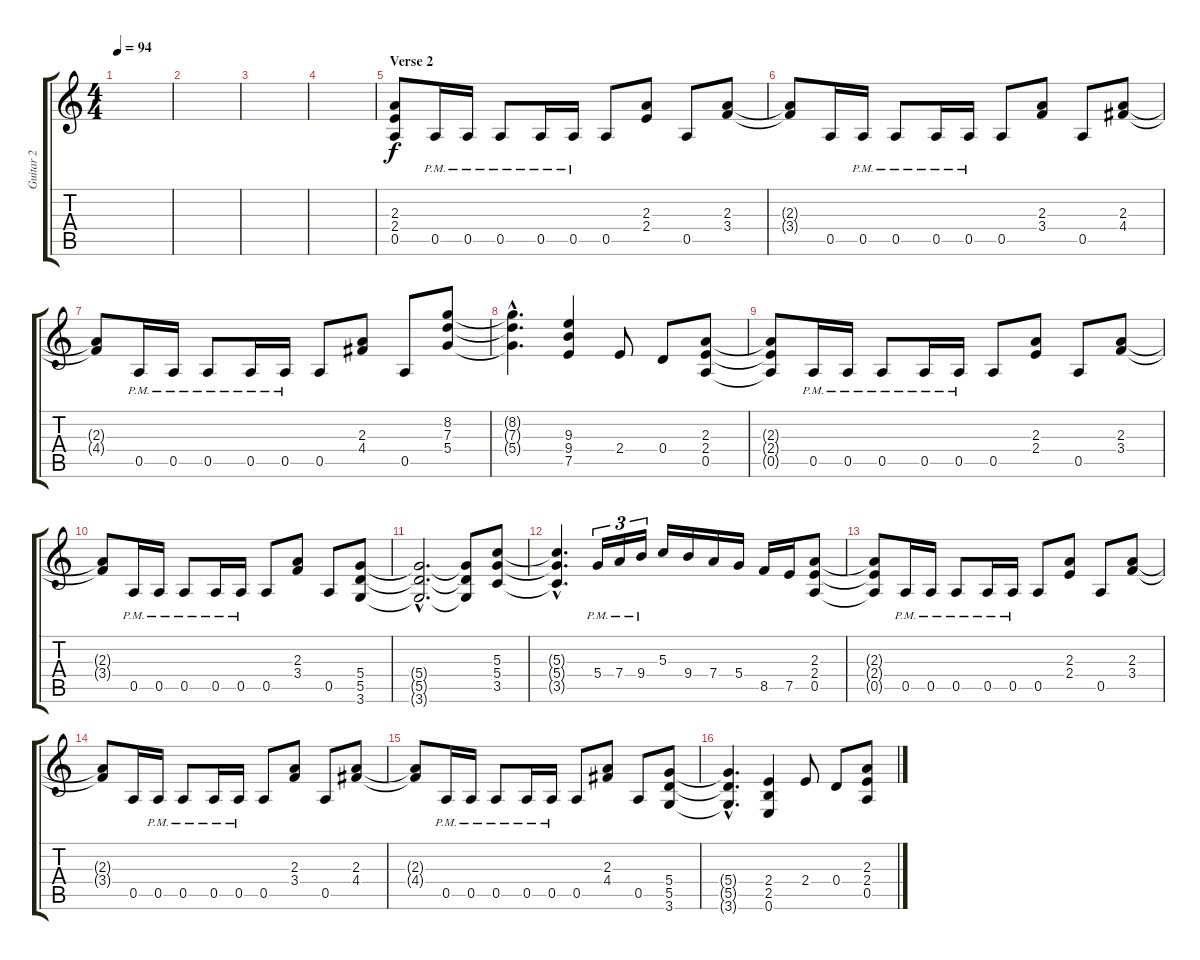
\track ("Guitar 2" "Guitar 2") {instrument distortionguitar}
\staff {score tabs}
\tuning (E4 B3 G3 D3 A2 E2) {hide}
\ts (4 4)
\tempo 94
\clef g2
\ks c
|
|
|
|
\section ("" "Verse 2")
(2.3 2.4 0.5).8{volume 14} 0.5{pm}.16 0.5{pm}.16 0.5{pm}.8 0.5{pm}.16 0.5{pm}.16 0.5.8 (2.3 2.4).8 0.5.8 (2.3 3.4).8 |
(2.3{t} 3.4{t}).8 0.5.16 0.5{pm}.16 0.5{pm}.8 0.5{pm}.16 0.5{pm}.16 0.5.8 (2.3 3.4).8 0.5.8 (2.3 4.4).8 |
(2.3{t} 4.4{t}).8 0.5{pm}.16 0.5{pm}.16 0.5{pm}.8 0.5{pm}.16 0.5{pm}.16 0.5.8 (2.3 4.4).8 0.5.8 (8.2 7.3 5.4).8 |
(8.2{hac t} 7.3{hac t} 5.4{hac t}).4{d} (9.3 9.4 7.5).4 2.4.8 0.4.8 (2.3 2.4 0.5).8 |
(2.3{t} 2.4{t} 0.5{t}).8 0.5{pm}.16 0.5{pm}.16 0.5{pm}.8 0.5{pm}.16 0.5{pm}.16 0.5.8 (2.3 2.4).8 0.5.8 (2.3 3.4).8 |
(2.3{t} 3.4{t}).8 0.5{pm}.16 0.5{pm}.16 0.5{pm}.8 0.5{pm}.16 0.5{pm}.16 0.5.8 (2.3 3.4).8 0.5.8 (5.4 5.5 3.6).8 |
(5.4{hac t} 5.5{hac t} 3.6{hac t}).2{d} (5.4{t} 5.5{t} 3.6{t}).8 (5.3 5.4 3.5).8 |
(5.3{hac t} 5.4{hac t} 3.5{hac t}).4{d} 5.4{pm}.16{tu (3 2)} 7.4{pm}.16{tu (3 2)} 9.4{pm}.16{tu (3 2)} 5.3.16 9.4.16 7.4.16 5.4.16 8.5.16 7.5.16 (2.3 2.4 0.5).8 |
\section ("" "")
(2.3{t} 2.4{t} 0.5{t}).8 0.5{pm}.16 0.5{pm}.16 0.5{pm}.8 0.5{pm}.16 0.5{pm}.16 0.5.8 (2.3 2.4).8 0.5.8 (2.3 3.4).8 |
(2.3{t} 3.4{t}).8 0.5.16 0.5{pm}.16 0.5{pm}.8 0.5{pm}.16 0.5{pm}.16 0.5.8 (2.3 3.4).8 0.5.8 (2.3 4.4).8 |
(2.3{t} 4.4{t}).8 0.5{pm}.16 0.5{pm}.16 0.5{pm}.8 0.5{pm}.16 0.5{pm}.16 0.5.8 (2.3 4.4).8 0.5.8 (5.4 5.5 3.6).8 |
(5.4{hac t} 5.5{hac t} 3.6{hac t}).4{d} (2.4 2.5 0.6).4 2.4.8 0.4.8 (2.3 2.4 0.5).8
